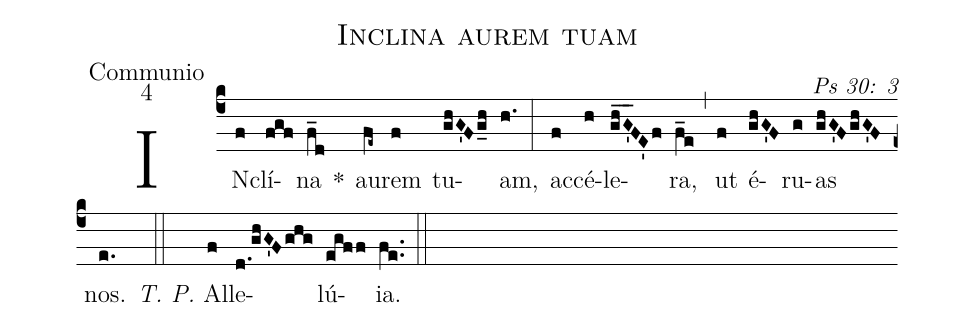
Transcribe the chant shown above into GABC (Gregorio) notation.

name: Inclina aurem tuam;
office-part: Communio;
mode: 4;
commentary: Ps 30: 3;
%%
(c4) IN(f)clí(fgf)na(f_d) *() au(fe~)rem(f) tu(ghG'Fg_h)am,(h.) (:)
ac(f)cé(h)le(gh_G'_FE'f)ra,(f_e) (,) ut(f) é(ghG'F)ru(g)as(ghG'FghG'F) nos.(e.) (::)
<i>T. P.</i> Al(f)le(d.!ghG'F/ghg)lú(egff)ia.(fe..) (::)
